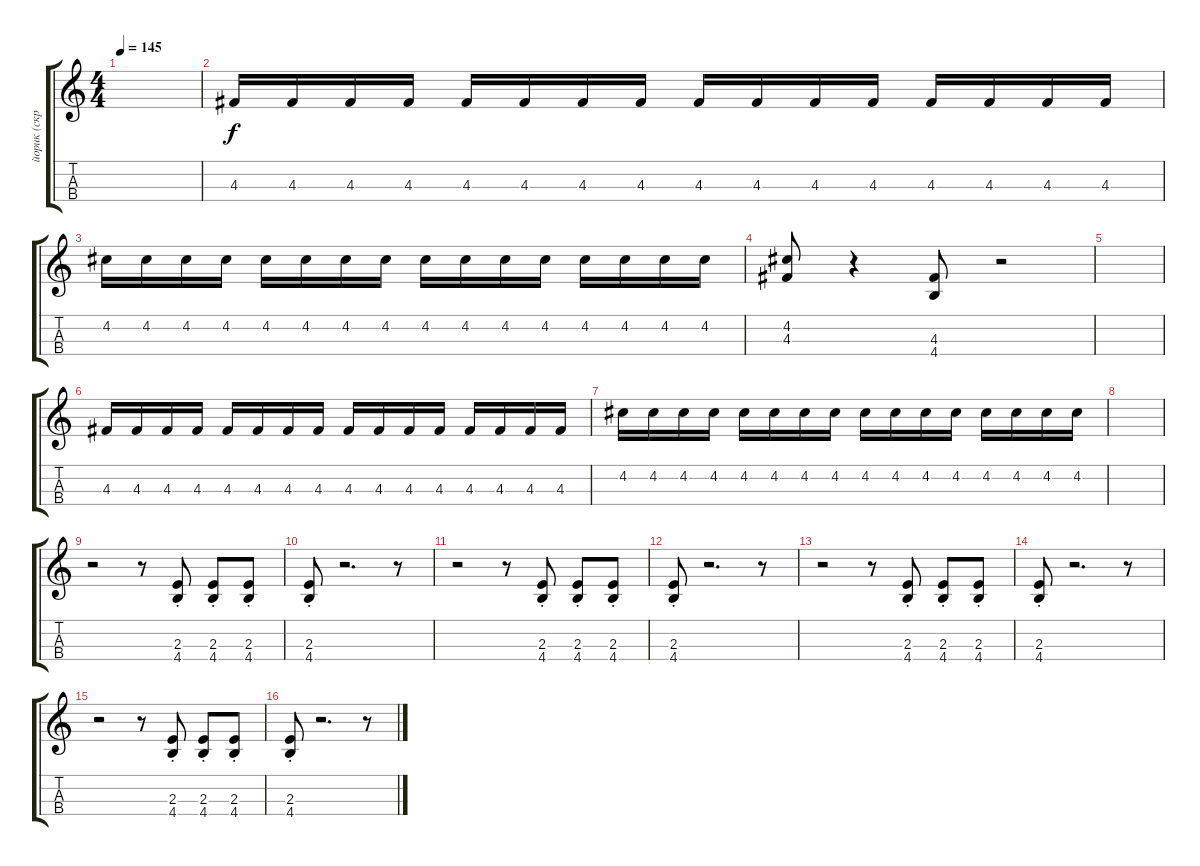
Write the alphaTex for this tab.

\track ("йорик (скрипка)" "йорик (скр") {instrument violin}
\staff {score tabs}
\tuning (E5 A4 D4 G3) {hide}
\ts (4 4)
\tempo 145
\clef g2
\ks c
|
4.3.16 4.3.16 4.3.16 4.3.16 4.3.16 4.3.16 4.3.16 4.3.16 4.3.16 4.3.16 4.3.16 4.3.16 4.3.16 4.3.16 4.3.16 4.3.16 |
4.2.16 4.2.16 4.2.16 4.2.16 4.2.16 4.2.16 4.2.16 4.2.16 4.2.16 4.2.16 4.2.16 4.2.16 4.2.16 4.2.16 4.2.16 4.2.16 |
(4.2 4.3).8 r.4 (4.3 4.4).8 r.2 |
|
4.3.16 4.3.16 4.3.16 4.3.16 4.3.16 4.3.16 4.3.16 4.3.16 4.3.16 4.3.16 4.3.16 4.3.16 4.3.16 4.3.16 4.3.16 4.3.16 |
4.2.16 4.2.16 4.2.16 4.2.16 4.2.16 4.2.16 4.2.16 4.2.16 4.2.16 4.2.16 4.2.16 4.2.16 4.2.16 4.2.16 4.2.16 4.2.16 |
|
r.2 r.8 (2.3{st} 4.4{st}).8 (2.3{st} 4.4{st}).8 (2.3{st} 4.4{st}).8 |
(2.3{st} 4.4{st}).8 r.2{d} r.8 |
r.2 r.8 (2.3{st} 4.4{st}).8 (2.3{st} 4.4{st}).8 (2.3{st} 4.4{st}).8 |
(2.3{st} 4.4{st}).8 r.2{d} r.8 |
r.2 r.8 (2.3{st} 4.4{st}).8 (2.3{st} 4.4{st}).8 (2.3{st} 4.4{st}).8 |
(2.3{st} 4.4{st}).8 r.2{d} r.8 |
r.2 r.8 (2.3{st} 4.4{st}).8 (2.3{st} 4.4{st}).8 (2.3{st} 4.4{st}).8 |
(2.3{st} 4.4{st}).8 r.2{d} r.8
